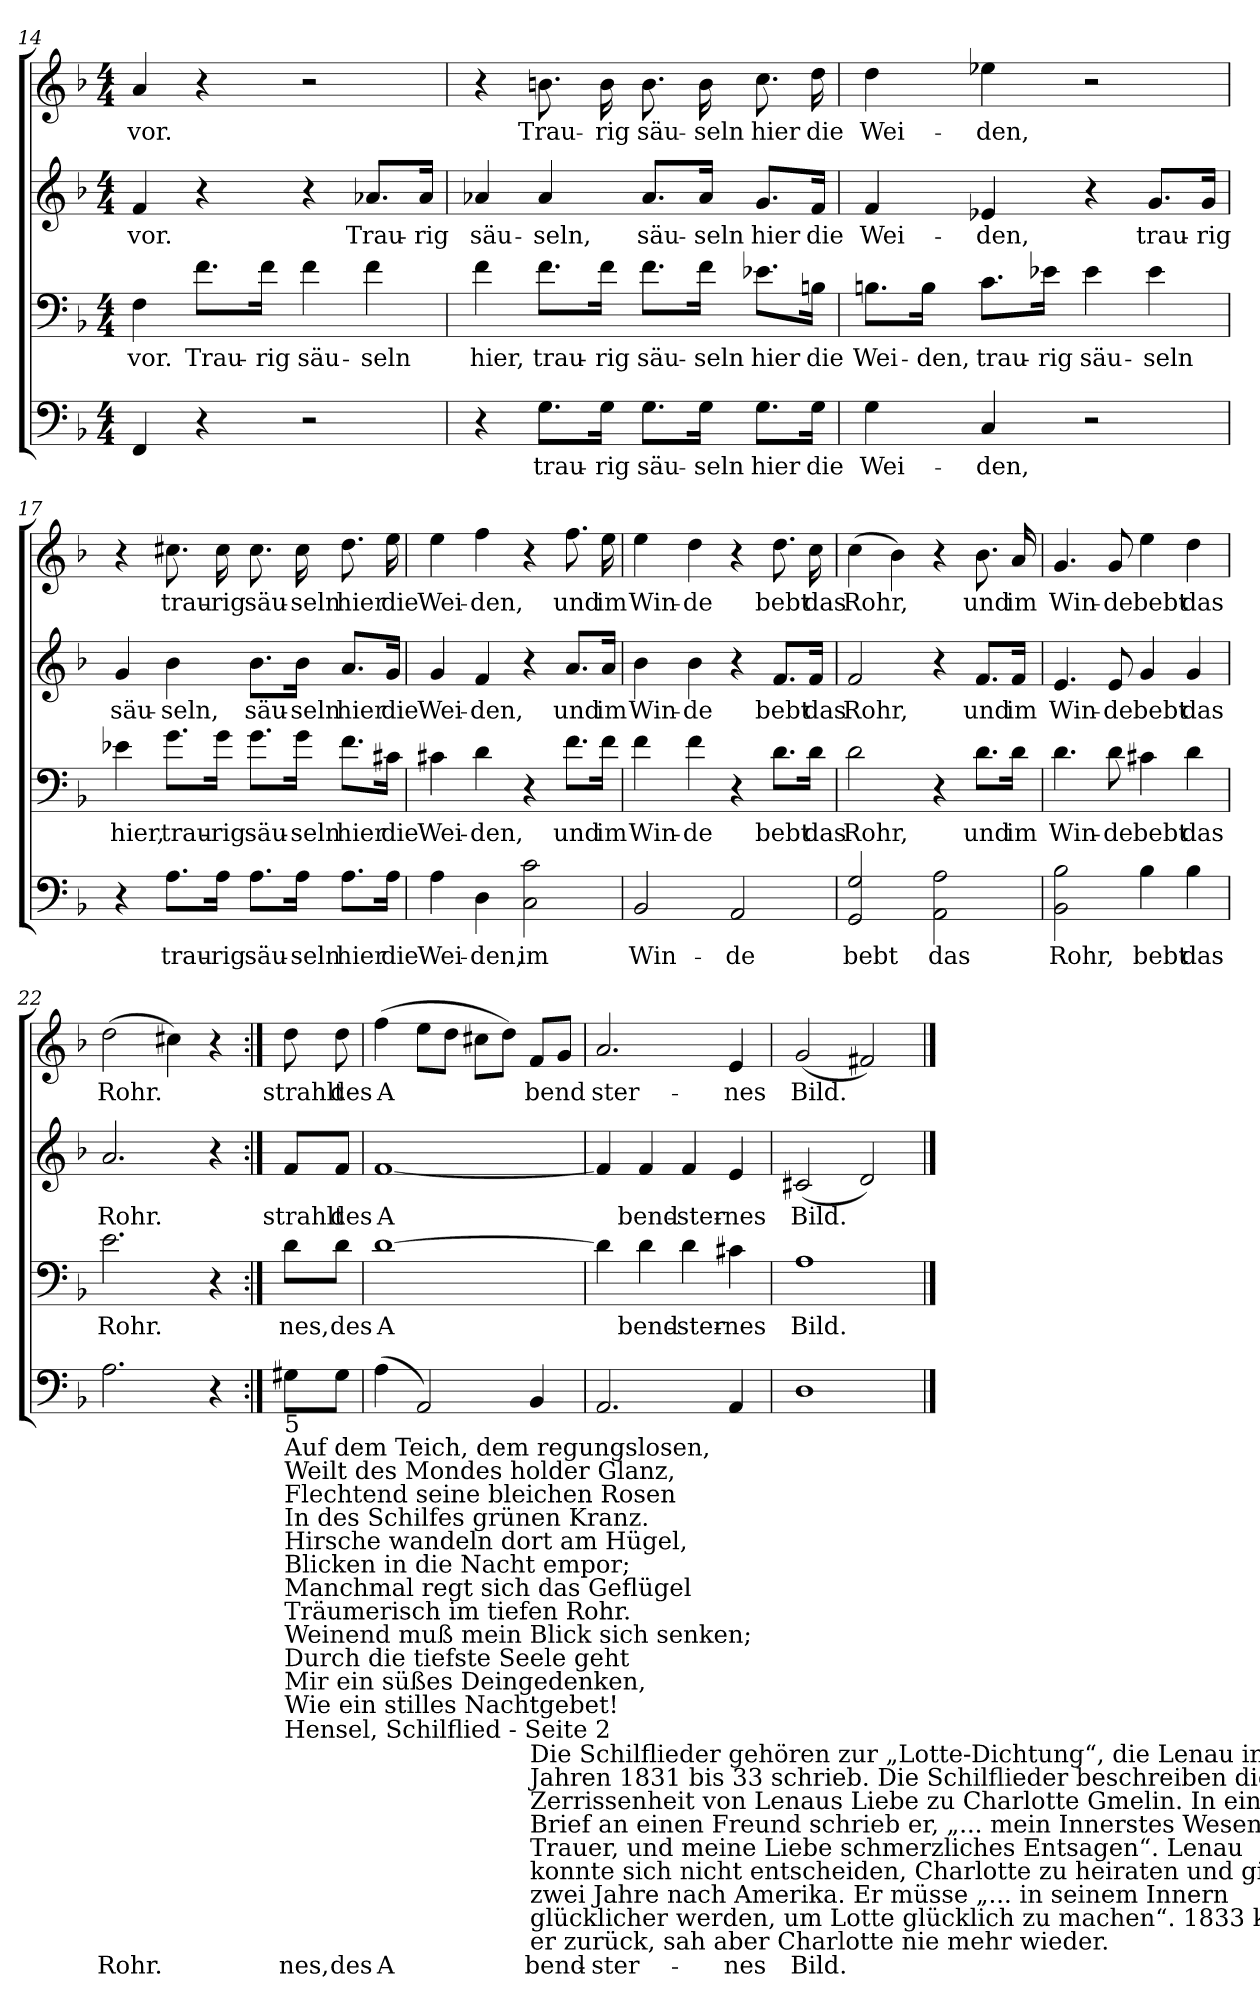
**kern	**text	**kern	**text	**kern	**text	**kern	**text
*part4	*part4	*part3	*part3	*part2	*part2	*part1	*part1
*staff4	*staff4	*staff3	*staff3	*staff2	*staff2	*staff1	*staff1
*clefF4	*	*clefF4	*	*clefG2	*	*clefG2	*
*k[b-]	*	*k[b-]	*	*k[b-]	*	*k[b-]	*
*F:	*	*F:	*	*F:	*	*F:	*
*M4/4	*	*M4/4	*	*M4/4	*	*M4/4	*
=14	=14	=14	=14	=14	=14	=14	=14
!	!	!	!LO:LY:b	!	!LO:LY:b	!	!LO:LY:b
4FF/	.	4F\	-vor.	4f/	-vor.	4a/	vor.
!	!	!	!LO:LY:b	!	!	!	!
4r	.	8.f\L	Trau-	4r	.	4r	.
!	!	!	!LO:LY:b	!	!	!	!
.	.	16f\Jk	-rig	.	.	.	.
!	!	!	!LO:LY:b	!	!	!	!
2r	.	4f\	säu-	4r	.	2r	.
!	!	!	!LO:LY:b	!	!LO:LY:b	!	!
.	.	4f\	-seln	8.a-X/L	Trau-	.	.
!	!	!	!	!	!LO:LY:b	!	!
.	.	.	.	16a-/Jk	-rig	.	.
!!LO:PB:g=z
=15	=15	=15	=15	=15	=15	=15	=15
!	!	!	!LO:LY:b	!	!LO:LY:b	!	!
4r	.	4f\	hier,	4a-X/	säu-	4r	.
!	!LO:LY:b	!	!LO:LY:b	!	!LO:LY:b	!	!LO:LY:b
8.G\L	trau-	8.f\L	trau-	4a-/	-seln,	8.bn\	Trau-
!	!LO:LY:b	!	!LO:LY:b	!	!	!	!LO:LY:b
16G\Jk	-rig	16f\Jk	-rig	.	.	16b\	-rig
!	!LO:LY:b	!	!LO:LY:b	!	!LO:LY:b	!	!LO:LY:b
8.G\L	säu-	8.f\L	säu-	8.a-/L	säu-	8.b\	säu-
!	!LO:LY:b	!	!LO:LY:b	!	!LO:LY:b	!	!LO:LY:b
16G\Jk	-seln	16f\Jk	-seln	16a-/Jk	-seln	16b\	-seln
!	!LO:LY:b	!	!LO:LY:b	!	!LO:LY:b	!	!LO:LY:b
8.G\L	hier	8.e-X\L	hier	8.g/L	hier	8.cc\	hier
!	!LO:LY:b	!	!LO:LY:b	!	!LO:LY:b	!	!LO:LY:b
16G\Jk	die	16Bn\Jk	die	16f/Jk	die	16dd\	die
=16	=16	=16	=16	=16	=16	=16	=16
!	!LO:LY:b	!	!LO:LY:b	!	!LO:LY:b	!	!LO:LY:b
4G\	Wei-	8.Bn\L	Wei-	4f/	Wei-	4dd\	Wei-
!	!	!	!LO:LY:b	!	!	!	!
.	.	16B\Jk	-den,	.	.	.	.
!	!LO:LY:b	!	!LO:LY:b	!	!LO:LY:b	!	!LO:LY:b
4C/	-den,	8.c\L	trau-	4e-X/	-den,	4ee-X\	-den,
!	!	!	!LO:LY:b	!	!	!	!
.	.	16e-X\Jk	-rig	.	.	.	.
!	!	!	!LO:LY:b	!	!	!	!
2r	.	4e-\	säu-	4r	.	2r	.
!	!	!	!LO:LY:b	!	!LO:LY:b	!	!
.	.	4e-\	-seln	8.g/L	trau-	.	.
!	!	!	!	!	!LO:LY:b	!	!
.	.	.	.	16g/Jk	-rig	.	.
=17	=17	=17	=17	=17	=17	=17	=17
!	!	!	!LO:LY:b	!	!LO:LY:b	!	!
4r	.	4e-X\	hier,	4g/	säu-	4r	.
!	!LO:LY:b	!	!LO:LY:b	!	!LO:LY:b	!	!LO:LY:b
8.A\L	trau-	8.g\L	trau-	4b-\	-seln,	8.cc#X\	trau-
!	!LO:LY:b	!	!LO:LY:b	!	!	!	!LO:LY:b
16A\Jk	-rig	16g\Jk	-rig	.	.	16cc#\	-rig
!	!LO:LY:b	!	!LO:LY:b	!	!LO:LY:b	!	!LO:LY:b
8.A\L	säu-	8.g\L	säu-	8.b-\L	säu-	8.cc#\	säu-
!	!LO:LY:b	!	!LO:LY:b	!	!LO:LY:b	!	!LO:LY:b
16A\Jk	-seln	16g\Jk	-seln	16b-\Jk	-seln	16cc#\	-seln
!	!LO:LY:b	!	!LO:LY:b	!	!LO:LY:b	!	!LO:LY:b
8.A\L	hier	8.f\L	hier	8.a/L	hier	8.dd\	hier
!	!LO:LY:b	!	!LO:LY:b	!	!LO:LY:b	!	!LO:LY:b
16A\Jk	die	16c#X\Jk	die	16g/Jk	die	16ee\	die
!!LO:LB:g=z
=18	=18	=18	=18	=18	=18	=18	=18
!	!LO:LY:b	!	!LO:LY:b	!	!LO:LY:b	!	!LO:LY:b
4A\	Wei-	4c#X\	Wei-	4g/	Wei-	4ee\	Wei-
!	!LO:LY:b	!	!LO:LY:b	!	!LO:LY:b	!	!LO:LY:b
4D\	-den,	4d\	-den,	4f/	-den,	4ff\	-den,
!	!LO:LY:b	!	!	!	!	!	!
2C\ 2c\	im	4r	.	4r	.	4r	.
!	!	!	!LO:LY:b	!	!LO:LY:b	!	!LO:LY:b
.	.	8.f\L	und	8.a/L	und	8.ff\	und
!	!	!	!LO:LY:b	!	!LO:LY:b	!	!LO:LY:b
.	.	16f\Jk	im	16a/Jk	im	16ee\	im
=19	=19	=19	=19	=19	=19	=19	=19
!	!LO:LY:b	!	!LO:LY:b	!	!LO:LY:b	!	!LO:LY:b
2BB-/	Win-	4f\	Win-	4b-\	Win-	4ee\	Win-
!	!	!	!LO:LY:b	!	!LO:LY:b	!	!LO:LY:b
.	.	4f\	-de	4b-\	-de	4dd\	-de
!	!LO:LY:b	!	!	!	!	!	!
2AA/	-de	4r	.	4r	.	4r	.
!	!	!	!LO:LY:b	!	!LO:LY:b	!	!LO:LY:b
.	.	8.d\L	bebt	8.f/L	bebt	8.dd\	bebt
!	!	!	!LO:LY:b	!	!LO:LY:b	!	!LO:LY:b
.	.	16d\Jk	das	16f/Jk	das	16cc\	das
=20	=20	=20	=20	=20	=20	=20	=20
!	!LO:LY:b	!	!LO:LY:b	!	!LO:LY:b	!	!LO:LY:b
2GG/ 2G/	bebt	2d\	Rohr,	2f/	Rohr,	(>4cc\	Rohr,
.	.	.	.	.	.	4b-\)	.
!	!LO:LY:b	!	!	!	!	!	!
2AA\ 2A\	das	4r	.	4r	.	4r	.
!	!	!	!LO:LY:b	!	!LO:LY:b	!	!LO:LY:b
.	.	8.d\L	und	8.f/L	und	8.b-\	und
!	!	!	!LO:LY:b	!	!LO:LY:b	!	!LO:LY:b
.	.	16d\Jk	im	16f/Jk	im	16a/	im
=21	=21	=21	=21	=21	=21	=21	=21
!	!LO:LY:b	!	!LO:LY:b	!	!LO:LY:b	!	!LO:LY:b
2BB-\ 2B-\	Rohr,	4.d\	Win-	4.e/	Win-	4.g/	Win-
!	!	!	!LO:LY:b	!	!LO:LY:b	!	!LO:LY:b
.	.	8d\	-de	8e/	-de	8g/	-de
!	!LO:LY:b	!	!LO:LY:b	!	!LO:LY:b	!	!LO:LY:b
4B-\	bebt	4c#X\	bebt	4g/	bebt	4ee\	bebt
!	!LO:LY:b	!	!LO:LY:b	!	!LO:LY:b	!	!LO:LY:b
4B-\	das	4d\	das	4g/	das	4dd\	das
=22	=22	=22	=22	=22	=22	=22	=22
!	!LO:LY:b	!	!LO:LY:b	!	!LO:LY:b	!	!LO:LY:b
2.A\	Rohr.	2.e\	Rohr.	2.a/	Rohr.	(>2dd\	Rohr.
.	.	.	.	.	.	4cc#X\)	.
4r	.	4r	.	4r	.	4r	.
!!LO:LB:g=z
=23:|!	=23:|!	=23:|!	=23:|!	=23:|!	=23:|!	=23:|!	=23:|!
!LO:TX:b:t=5\nAuf dem Teich, dem regungslosen,\nWeilt des Mondes holder Glanz,\nFlechtend seine bleichen Rosen\nIn des Schilfes grünen Kranz.\nHirsche wandeln dort am Hügel,\nBlicken in die Nacht empor;\nManchmal regt sich das Geflügel\nTräumerisch im tiefen Rohr.\nWeinend muß mein Blick sich senken;\nDurch die tiefste Seele geht\nMir ein süßes Deingedenken,\nWie ein stilles Nachtgebet!	!	!	!	!	!	!	!
!LO:TX:b:t=Hensel, Schilflied   -   Seite 2	!	!	!	!	!	!	!
!	!LO:LY:b	!	!LO:LY:b	!	!LO:LY:b	!	!LO:LY:b
8G#X\L	nes,	8d\L	nes,	8f/L	strahlt	8dd\	strahlt
!	!LO:LY:b	!	!LO:LY:b	!	!LO:LY:b	!	!LO:LY:b
8G#\J	des	8d\J	des	8f/J	des	8dd\	des
=24	=24	=24	=24	=24	=24	=24	=24
!	!LO:LY:b	!	!LO:LY:b	!	!LO:LY:b	!	!LO:LY:b
(<4A\	A	[1d	A	[1f	A	(>4ff\	A
2AA/)	.	.	.	.	.	8ee\L	.
.	.	.	.	.	.	8dd\J	.
.	.	.	.	.	.	8cc#X\L	.
.	.	.	.	.	.	8dd\J)	.
!LO:TX:b:t=Die Schilflieder gehören zur „Lotte-Dichtung“, die Lenau in den \nJahren 1831 bis 33 schrieb. Die Schilflieder beschreiben die\nZerrissenheit von Lenaus Liebe zu Charlotte Gmelin. In einem\nBrief an einen Freund schrieb er,  „... mein Innerstes Wesen ist\nTrauer, und meine Liebe schmerzliches Entsagen“. Lenau\nkonnte sich nicht entscheiden, Charlotte zu heiraten und ging\nzwei Jahre nach Amerika. Er müsse „... in seinem Innern\nglücklicher werden, um Lotte glücklich zu machen“. 1833 kehrte\ner zurück, sah aber Charlotte nie mehr wieder.	!	!	!	!	!	!	!
!	!LO:LY:b	!	!	!	!	!	!LO:LY:b
4BB-/	bend-	.	.	.	.	8f/L	bend
.	.	.	.	.	.	8g/J	.
=25	=25	=25	=25	=25	=25	=25	=25
!	!LO:LY:b	!	!	!	!	!	!LO:LY:b
2.AA/	-ster-	4d\]	.	4f/]	.	2.a/	ster-
!	!	!	!LO:LY:b	!	!LO:LY:b	!	!
.	.	4d\	bend-	4f/	bend-	.	.
!	!	!	!LO:LY:b	!	!LO:LY:b	!	!
.	.	4d\	-ster-	4f/	-ster-	.	.
!	!LO:LY:b	!	!LO:LY:b	!	!LO:LY:b	!	!LO:LY:b
4AA/	-nes	4c#X\	-nes	4e/	-nes	4e/	-nes
=26	=26	=26	=26	=26	=26	=26	=26
!	!LO:LY:b	!	!LO:LY:b	!	!LO:LY:b	!	!LO:LY:b
1D	Bild.	1A	Bild.	(>2c#X/	Bild.	(<2g/	Bild.
.	.	.	.	2d/)	.	2f#X/)	.
==	==	==	==	==	==	==	==
*-	*-	*-	*-	*-	*-	*-	*-
